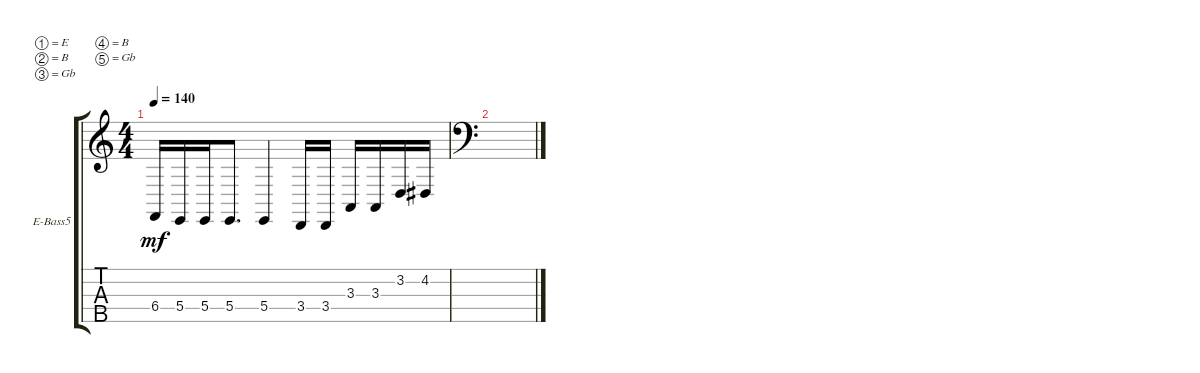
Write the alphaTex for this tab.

\defaultSystemsLayout 4
\bracketExtendMode groupsimilarinstruments
\firstSystemTrackNameOrientation horizontal
\otherSystemsTrackNameOrientation horizontal
\track ("Electric Bass" "E-Bass5") {instrument electricbassfinger}
\staff {score tabs}
\tuning (E2 B1 Gb1 B0 Gb0)
\ts (4 4)
\tempo 140
\clef g2
\ks c
6.4.16{dy mf} 5.4.16 5.4.16 5.4.8{d} 5.4.4 3.4.16 3.4.16 3.3.16 3.3.16 3.2.16 4.2.16 |
\clef f4
